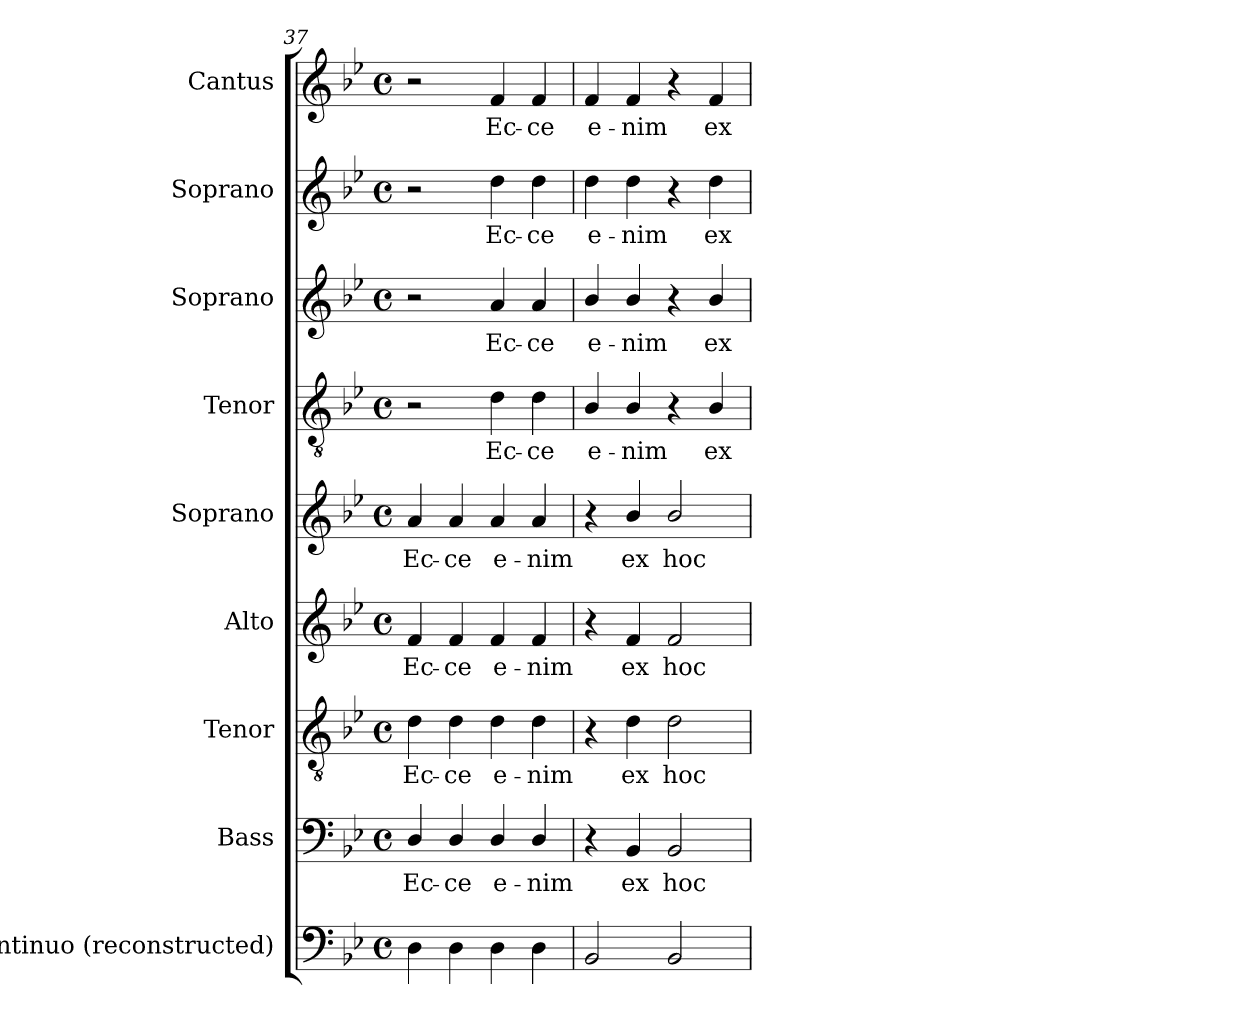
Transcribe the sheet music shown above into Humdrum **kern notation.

**kern	**kern	**text	**kern	**text	**kern	**text	**kern	**text	**kern	**text	**kern	**text	**kern	**text	**kern	**text
*part9	*part8	*part8	*part7	*part7	*part6	*part6	*part5	*part5	*part4	*part4	*part3	*part3	*part2	*part2	*part1	*part1
*staff9	*staff8	*staff8	*staff7	*staff7	*staff6	*staff6	*staff5	*staff5	*staff4	*staff4	*staff3	*staff3	*staff2	*staff2	*staff1	*staff1
*I"Continuo (reconstructed)	*I"Bass	*	*I"Tenor	*	*I"Alto	*	*I"Soprano	*	*I"Tenor	*	*I"Soprano	*	*I"Soprano	*	*I"Cantus	*
*I'Cont.	*I'B.	*	*I'T.	*	*I'A.	*	*I'S.	*	*I'T.	*	*I'S.	*	*I'S.	*	*I'S.	*
!!LO:LB:g=z
*clefF4	*clefF4	*	*clefGv2	*	*clefG2	*	*clefG2	*	*clefGv2	*	*clefG2	*	*clefG2	*	*clefG2	*
*	*	*	*ITrd7c12	*	*	*	*	*	*ITrd7c12	*	*	*	*	*	*	*
*k[b-e-]	*k[b-e-]	*	*k[b-e-]	*	*k[b-e-]	*	*k[b-e-]	*	*k[b-e-]	*	*k[b-e-]	*	*k[b-e-]	*	*k[b-e-]	*
*g:	*g:	*	*g:	*	*g:	*	*g:	*	*g:	*	*g:	*	*g:	*	*g:	*
*M4/4	*M4/4	*	*M4/4	*	*M4/4	*	*M4/4	*	*M4/4	*	*M4/4	*	*M4/4	*	*M4/4	*
*met(c)	*met(c)	*	*met(c)	*	*met(c)	*	*met(c)	*	*met(c)	*	*met(c)	*	*met(c)	*	*met(c)	*
=37	=37	=37	=37	=37	=37	=37	=37	=37	=37	=37	=37	=37	=37	=37	=37	=37
!	!	!LO:LY:b:color=#000000	!	!	!	!	!	!	!	!	!	!	!	!	!	!
!	!	!	!	!LO:LY:b:color=#000000	!	!	!	!	!	!	!	!	!	!	!	!
!	!	!	!	!	!	!LO:LY:b:color=#000000	!	!	!	!	!	!	!	!	!	!
!	!	!	!	!	!	!	!	!LO:LY:b:color=#000000	!	!	!	!	!	!	!	!
4Di\	4Di/	Ec-	4Di\	Ec-	4fi/	Ec-	4ai/	Ec-	2r	.	2r	.	2r	.	2r	.
!	!	!LO:LY:b:color=#000000	!	!	!	!	!	!	!	!	!	!	!	!	!	!
!	!	!	!	!LO:LY:b:color=#000000	!	!	!	!	!	!	!	!	!	!	!	!
!	!	!	!	!	!	!LO:LY:b:color=#000000	!	!	!	!	!	!	!	!	!	!
!	!	!	!	!	!	!	!	!LO:LY:b:color=#000000	!	!	!	!	!	!	!	!
4Di\	4Di/	-ce	4Di\	-ce	4fi/	-ce	4ai/	-ce	.	.	.	.	.	.	.	.
!	!	!LO:LY:b:color=#000000	!	!	!	!	!	!	!	!	!	!	!	!	!	!
!	!	!	!	!LO:LY:b:color=#000000	!	!	!	!	!	!	!	!	!	!	!	!
!	!	!	!	!	!	!LO:LY:b:color=#000000	!	!	!	!	!	!	!	!	!	!
!	!	!	!	!	!	!	!	!LO:LY:b:color=#000000	!	!	!	!	!	!	!	!
!	!	!	!	!	!	!	!	!	!	!LO:LY:b:color=#000000	!	!	!	!	!	!
!	!	!	!	!	!	!	!	!	!	!	!	!LO:LY:b:color=#000000	!	!	!	!
!	!	!	!	!	!	!	!	!	!	!	!	!	!	!LO:LY:b:color=#000000	!	!
!	!	!	!	!	!	!	!	!	!	!	!	!	!	!	!	!LO:LY:b:color=#000000
4Di\	4Di/	e-	4Di\	e-	4fi/	e-	4ai/	e-	4Di\	Ec-	4ai/	Ec-	4ddi\	Ec-	4fi/	Ec-
!	!	!LO:LY:b:color=#000000	!	!	!	!	!	!	!	!	!	!	!	!	!	!
!	!	!	!	!LO:LY:b:color=#000000	!	!	!	!	!	!	!	!	!	!	!	!
!	!	!	!	!	!	!LO:LY:b:color=#000000	!	!	!	!	!	!	!	!	!	!
!	!	!	!	!	!	!	!	!LO:LY:b:color=#000000	!	!	!	!	!	!	!	!
!	!	!	!	!	!	!	!	!	!	!LO:LY:b:color=#000000	!	!	!	!	!	!
!	!	!	!	!	!	!	!	!	!	!	!	!LO:LY:b:color=#000000	!	!	!	!
!	!	!	!	!	!	!	!	!	!	!	!	!	!	!LO:LY:b:color=#000000	!	!
!	!	!	!	!	!	!	!	!	!	!	!	!	!	!	!	!LO:LY:b:color=#000000
4Di\	4Di/	-nim	4Di\	-nim	4fi/	-nim	4ai/	-nim	4Di\	-ce	4ai/	-ce	4ddi\	-ce	4fi/	-ce
=38	=38	=38	=38	=38	=38	=38	=38	=38	=38	=38	=38	=38	=38	=38	=38	=38
!	!	!	!	!	!	!	!	!	!	!LO:LY:b:color=#000000	!	!	!	!	!	!
!	!	!	!	!	!	!	!	!	!	!	!	!LO:LY:b:color=#000000	!	!	!	!
!	!	!	!	!	!	!	!	!	!	!	!	!	!	!LO:LY:b:color=#000000	!	!
!	!	!	!	!	!	!	!	!	!	!	!	!	!	!	!	!LO:LY:b:color=#000000
2BB-i/	4r	.	4r	.	4r	.	4r	.	4BB-i/	e-	4b-i/	e-	4ddi\	e-	4fi/	e-
!	!	!LO:LY:b:color=#000000	!	!	!	!	!	!	!	!	!	!	!	!	!	!
!	!	!	!	!LO:LY:b:color=#000000	!	!	!	!	!	!	!	!	!	!	!	!
!	!	!	!	!	!	!LO:LY:b:color=#000000	!	!	!	!	!	!	!	!	!	!
!	!	!	!	!	!	!	!	!LO:LY:b:color=#000000	!	!	!	!	!	!	!	!
!	!	!	!	!	!	!	!	!	!	!LO:LY:b:color=#000000	!	!	!	!	!	!
!	!	!	!	!	!	!	!	!	!	!	!	!LO:LY:b:color=#000000	!	!	!	!
!	!	!	!	!	!	!	!	!	!	!	!	!	!	!LO:LY:b:color=#000000	!	!
!	!	!	!	!	!	!	!	!	!	!	!	!	!	!	!	!LO:LY:b:color=#000000
.	4BB-i/	ex	4Di\	ex	4fi/	ex	4b-i/	ex	4BB-i/	-nim	4b-i/	-nim	4ddi\	-nim	4fi/	-nim
!	!	!LO:LY:b:color=#000000	!	!	!	!	!	!	!	!	!	!	!	!	!	!
!	!	!	!	!LO:LY:b:color=#000000	!	!	!	!	!	!	!	!	!	!	!	!
!	!	!	!	!	!	!LO:LY:b:color=#000000	!	!	!	!	!	!	!	!	!	!
!	!	!	!	!	!	!	!	!LO:LY:b:color=#000000	!	!	!	!	!	!	!	!
2BB-i/	2BB-i/	hoc	2Di\	hoc	2fi/	hoc	2b-i/	hoc	4r	.	4r	.	4r	.	4r	.
!	!	!	!	!	!	!	!	!	!	!LO:LY:b:color=#000000	!	!	!	!	!	!
!	!	!	!	!	!	!	!	!	!	!	!	!LO:LY:b:color=#000000	!	!	!	!
!	!	!	!	!	!	!	!	!	!	!	!	!	!	!LO:LY:b:color=#000000	!	!
!	!	!	!	!	!	!	!	!	!	!	!	!	!	!	!	!LO:LY:b:color=#000000
.	.	.	.	.	.	.	.	.	4BB-i/	ex	4b-i/	ex	4ddi\	ex	4fi/	ex
=	=	=	=	=	=	=	=	=	=	=	=	=	=	=	=	=
*-	*-	*-	*-	*-	*-	*-	*-	*-	*-	*-	*-	*-	*-	*-	*-	*-
